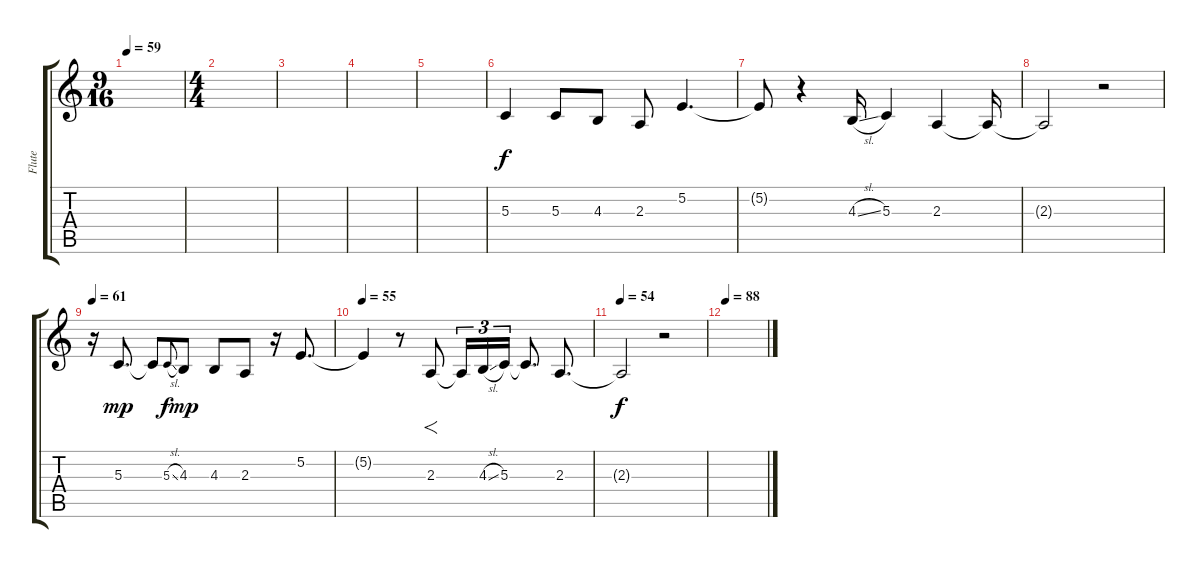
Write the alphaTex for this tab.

\track ("Flute" "Flute") {instrument flute}
\staff {score tabs}
\tuning (E4 B3 G3 D3 A2 E2) {hide}
\ts (9 16)
\tempo 59
\clef g2
\ks c
|
\ts (4 4)
|
|
|
|
5.3.4 5.3.8 4.3.8 2.3.8 5.2.4{d} |
5.2{t}.8 r.4 4.3{sl}.16 5.3.4 2.3.4 2.3{t}.16 |
2.3{t}.2{dy f} r.2 |
\tempo 61
r.16 5.3.8{d dy mp} 5.3{t}.8 5.3{sl}.8{gr onbeat dy f} 4.3.8{dy mp} 4.3.8 2.3.8 r.16 5.2.8{d} |
\tempo 55
5.2{t}.4 r.8 2.3.8{f} 2.3{t}.16{tu (3 2)} 4.3{sl}.16{tu (3 2)} 5.3.16{tu (3 2)} 5.3{t}.8{d} 2.3.8{d} |
\tempo 54
2.3{t}.2{dy f} r.2 |
\tempo 88
